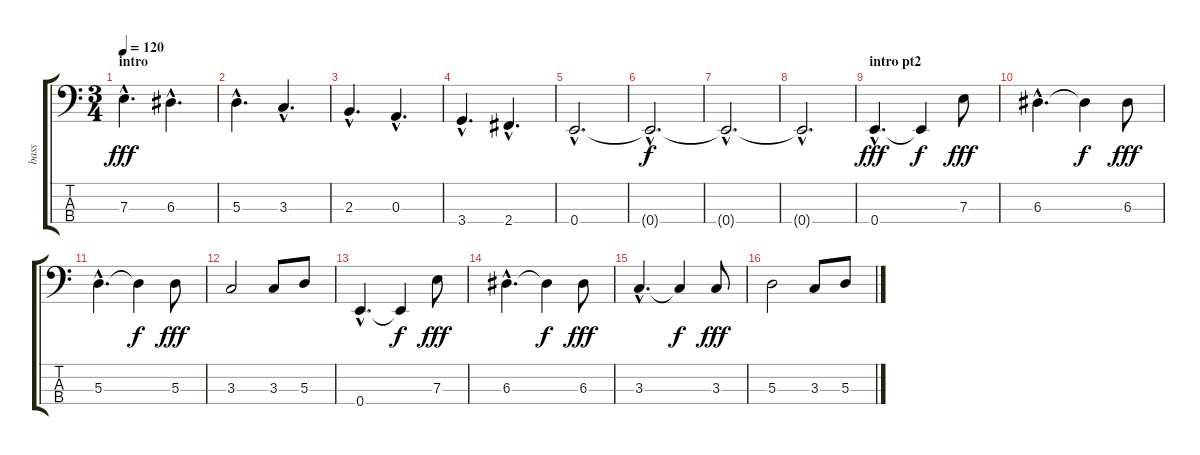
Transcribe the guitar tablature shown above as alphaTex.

\track ("bass" "bass") {instrument electricbassfinger}
\staff {score tabs}
\tuning (G2 D2 A1 E1) {hide}
\ts (3 4)
\section ("" "intro")
\tempo 120
\clef f4
\ks c
7.3{hac}.4{d dy fff instrument electricbassfinger} 6.3{hac}.4{d} |
5.3{hac}.4{d} 3.3{hac}.4{d} |
2.3{hac}.4{d} 0.3{hac}.4{d} |
3.4{hac}.4{d} 2.4{hac}.4{d} |
0.4{hac}.2{d} |
0.4{hac t}.2{d dy f} |
0.4{hac t}.2{d} |
0.4{hac t}.2{d} |
\section ("" "intro pt2")
0.4{hac}.4{d dy fff} 0.4{t}.4{dy f} 7.3.8{dy fff} |
6.3{hac}.4{d} 6.3{t}.4{dy f} 6.3.8{dy fff} |
5.3{hac}.4{d} 5.3{t}.4{dy f} 5.3.8{dy fff} |
3.3.2 3.3.8 5.3.8 |
0.4{hac}.4{d} 0.4{t}.4{dy f} 7.3.8{dy fff} |
6.3{hac}.4{d} 6.3{t}.4{dy f} 6.3.8{dy fff} |
3.3{hac}.4{d} 3.3{t}.4{dy f} 3.3.8{dy fff} |
5.3.2 3.3.8 5.3.8
